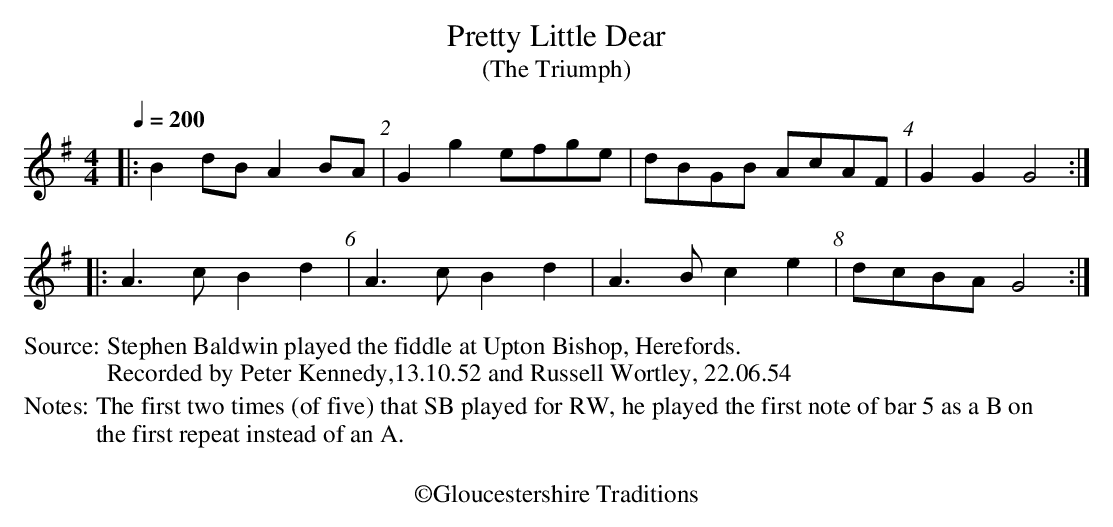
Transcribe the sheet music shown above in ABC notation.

X:1
T:Pretty Little Dear
T:(The Triumph)
Q:1/4=200
M:4/4
L:1/8
K:G
 |: B2 dB A2 BA | G2 g2 efge | dBGB AcAF | G2 G2 G4 :|
|: A3 c B2 d2 | A3 c B2 d2 | A3 B c2 e2 | dcBA G4 :|
